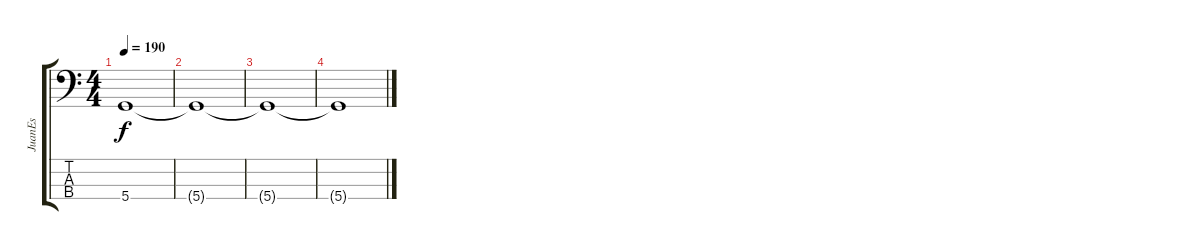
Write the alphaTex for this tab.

\track ("JuanEs" "JuanEs") {instrument electricbassfinger}
\staff {score tabs}
\tuning (F2 C2 G1 D1) {hide}
\ts (4 4)
\tempo 190
\clef f4
\ks c
5.4.1{dy f} |
5.4{t}.1 |
5.4{t}.1{volume 2} |
5.4{t}.1
